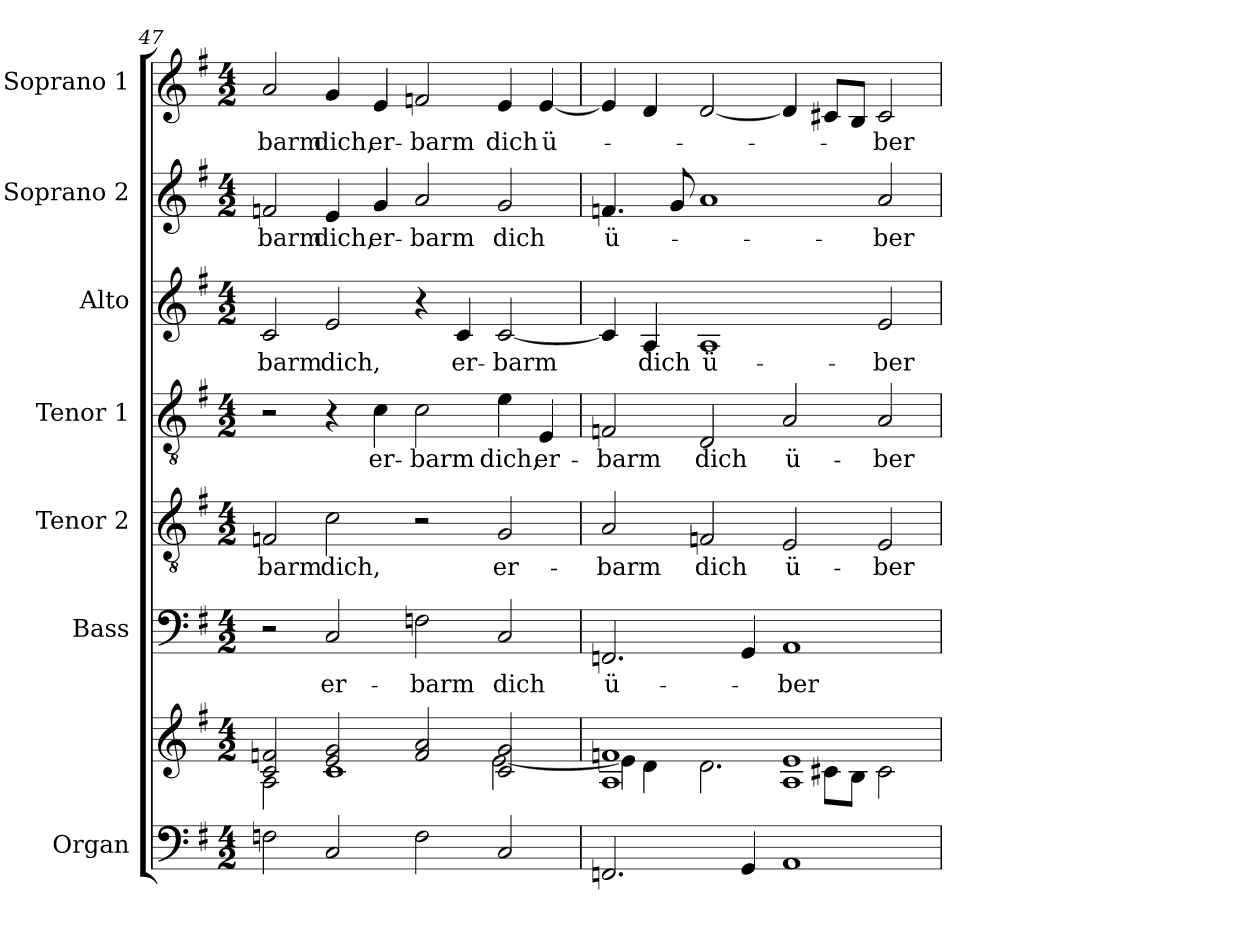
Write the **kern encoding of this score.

**kern	**kern	**kern	**text	**kern	**text	**kern	**text	**kern	**text	**kern	**text	**kern	**text
*part7	*part7	*part6	*part6	*part5	*part5	*part4	*part4	*part3	*part3	*part2	*part2	*part1	*part1
*staff8	*staff7	*staff6	*staff6	*staff5	*staff5	*staff4	*staff4	*staff3	*staff3	*staff2	*staff2	*staff1	*staff1
*I"Organ	*	*I"Bass	*	*I"Tenor 2	*	*I"Tenor 1	*	*I"Alto	*	*I"Soprano 2	*	*I"Soprano 1	*
*I'Org.	*	*I'B.	*	*I'T.2	*	*I'T.1	*	*I'A.	*	*I'S.2	*	*I'S.1	*
*clefF4	*clefG2	*clefF4	*	*clefGv2	*	*clefGv2	*	*clefG2	*	*clefG2	*	*clefG2	*
*	*	*	*	*ITrd7c12	*	*ITrd7c12	*	*	*	*	*	*	*
*k[f#]	*k[f#]	*k[f#]	*	*k[f#]	*	*k[f#]	*	*k[f#]	*	*k[f#]	*	*k[f#]	*
*G:	*G:	*G:	*	*G:	*	*G:	*	*G:	*	*G:	*	*G:	*
*M4/2	*M4/2	*M4/2	*	*M4/2	*	*M4/2	*	*M4/2	*	*M4/2	*	*M4/2	*
=47	=47	=47	=47	=47	=47	=47	=47	=47	=47	=47	=47	=47	=47
*	*^	*	*	*	*	*	*	*	*	*	*	*	*
!	!	!	!	!	!	!LO:LY:b:color=#000000	!	!	!	!	!	!	!	!
!	!	!	!	!	!	!	!	!	!	!LO:LY:b:color=#000000	!	!	!	!
!	!	!	!	!	!	!	!	!	!	!	!	!LO:LY:b:color=#000000	!	!
!	!	!	!	!	!	!	!	!	!	!	!	!	!	!LO:LY:b:color=#000000
2Fni\	2ci/ 2fni	2Ai\	2r	.	2FFni/	-barm	2r	.	2ci/	-barm	2fni/	-barm	2ai/	-barm
!	!	!	!	!LO:LY:b:color=#000000	!	!	!	!	!	!	!	!	!	!
!	!	!	!	!	!	!LO:LY:b:color=#000000	!	!	!	!	!	!	!	!
!	!	!	!	!	!	!	!	!	!	!LO:LY:b:color=#000000	!	!	!	!
!	!	!	!	!	!	!	!	!	!	!	!	!LO:LY:b:color=#000000	!	!
!	!	!	!	!	!	!	!	!	!	!	!	!	!	!LO:LY:b:color=#000000
2Ci/	2ei/ 2gi	1ci	2Ci/	er-	2Ci\	dich,	4r	.	2ei/	dich,	4ei/	dich,	4gi/	dich,
!	!	!	!	!	!	!	!	!LO:LY:b:color=#000000	!	!	!	!	!	!
!	!	!	!	!	!	!	!	!	!	!	!	!LO:LY:b:color=#000000	!	!
!	!	!	!	!	!	!	!	!	!	!	!	!	!	!LO:LY:b:color=#000000
.	.	.	.	.	.	.	4Ci\	er-	.	.	4gi/	er-	4ei/	er-
!	!	!	!	!LO:LY:b:color=#000000	!	!	!	!	!	!	!	!	!	!
!	!	!	!	!	!	!	!	!LO:LY:b:color=#000000	!	!	!	!	!	!
!	!	!	!	!	!	!	!	!	!	!	!	!LO:LY:b:color=#000000	!	!
!	!	!	!	!	!	!	!	!	!	!	!	!	!	!LO:LY:b:color=#000000
2Fi\	2fi/ 2ai	.	2Fni\	-barm	2r	.	2Ci\	-barm	4r	.	2ai/	-barm	2fni/	-barm
!	!	!	!	!	!	!	!	!	!	!LO:LY:b:color=#000000	!	!	!	!
.	.	.	.	.	.	.	.	.	4ci/	er-	.	.	.	.
!	!	!	!	!LO:LY:b:color=#000000	!	!	!	!	!	!	!	!	!	!
!	!	!	!	!	!	!LO:LY:b:color=#000000	!	!	!	!	!	!	!	!
!	!	!	!	!	!	!	!	!LO:LY:b:color=#000000	!	!	!	!	!	!
!	!	!	!	!	!	!	!	!	!	!LO:LY:b:color=#000000	!	!	!	!
!	!	!	!	!	!	!	!	!	!	!	!	!LO:LY:b:color=#000000	!	!
!	!	!	!	!	!	!	!	!	!	!	!	!	!	!LO:LY:b:color=#000000
2Ci/	2ci/ 2gi	[2ei\	2Ci/	dich	2GGi/	er-	4Ei\	dich,	[2ci/	-barm	2gi/	dich	4ei/	dich
!	!	!	!	!	!	!	!	!LO:LY:b:color=#000000	!	!	!	!	!	!
!	!	!	!	!	!	!	!	!	!	!	!	!	!	!LO:LY:b:color=#000000
.	.	.	.	.	.	.	4EEi/	er-	.	.	.	.	[4ei/	ü-
!!LO:PB:g=z
=48	=48	=48	=48	=48	=48	=48	=48	=48	=48	=48	=48	=48	=48	=48
!	!	!	!	!LO:LY:b:color=#000000	!	!	!	!	!	!	!	!	!	!
!	!	!	!	!	!	!LO:LY:b:color=#000000	!	!	!	!	!	!	!	!
!	!	!	!	!	!	!	!	!LO:LY:b:color=#000000	!	!	!	!	!	!
!	!	!	!	!	!	!	!	!	!	!	!	!LO:LY:b:color=#000000	!	!
2.FFni/	1Ai 1fni	4ei\]	2.FFni/	ü-	2AAi/	-barm	2FFni/	-barm	4ci/]	.	4.fni/	ü-	4ei/]	.
!	!	!	!	!	!	!	!	!	!	!LO:LY:b:color=#000000	!	!	!	!
.	.	4di\	.	.	.	.	.	.	4Ai/	dich	.	.	4di/	.
.	.	.	.	.	.	.	.	.	.	.	8gi/	.	.	.
!	!	!	!	!	!	!LO:LY:b:color=#000000	!	!	!	!	!	!	!	!
!	!	!	!	!	!	!	!	!LO:LY:b:color=#000000	!	!	!	!	!	!
!	!	!	!	!	!	!	!	!	!	!LO:LY:b:color=#000000	!	!	!	!
.	.	2.di\	.	.	2FFni/	dich	2DDi/	dich	1Ai	ü-	1ai	.	[2di/	.
4GGi/	.	.	4GGi/	.	.	.	.	.	.	.	.	.	.	.
!	!	!	!	!LO:LY:b:color=#000000	!	!	!	!	!	!	!	!	!	!
!	!	!	!	!	!	!LO:LY:b:color=#000000	!	!	!	!	!	!	!	!
!	!	!	!	!	!	!	!	!LO:LY:b:color=#000000	!	!	!	!	!	!
1AAi	1Ai 1ei	.	1AAi	-ber	2EEi/	ü-	2AAi/	ü-	.	.	.	.	4di/]	.
.	.	8c#Xi\L	.	.	.	.	.	.	.	.	.	.	8c#Xi/L	.
.	.	8Bi\J	.	.	.	.	.	.	.	.	.	.	8Bi/J	.
!	!	!	!	!	!	!LO:LY:b:color=#000000	!	!	!	!	!	!	!	!
!	!	!	!	!	!	!	!	!LO:LY:b:color=#000000	!	!	!	!	!	!
!	!	!	!	!	!	!	!	!	!	!LO:LY:b:color=#000000	!	!	!	!
!	!	!	!	!	!	!	!	!	!	!	!	!LO:LY:b:color=#000000	!	!
!	!	!	!	!	!	!	!	!	!	!	!	!	!	!LO:LY:b:color=#000000
.	.	2c#i\	.	.	2EEi/	-ber	2AAi/	-ber	2ei/	-ber	2ai/	-ber-	2c#i/	-ber
*	*v	*v	*	*	*	*	*	*	*	*	*	*	*	*
=	=	=	=	=	=	=	=	=	=	=	=	=	=
*-	*-	*-	*-	*-	*-	*-	*-	*-	*-	*-	*-	*-	*-
